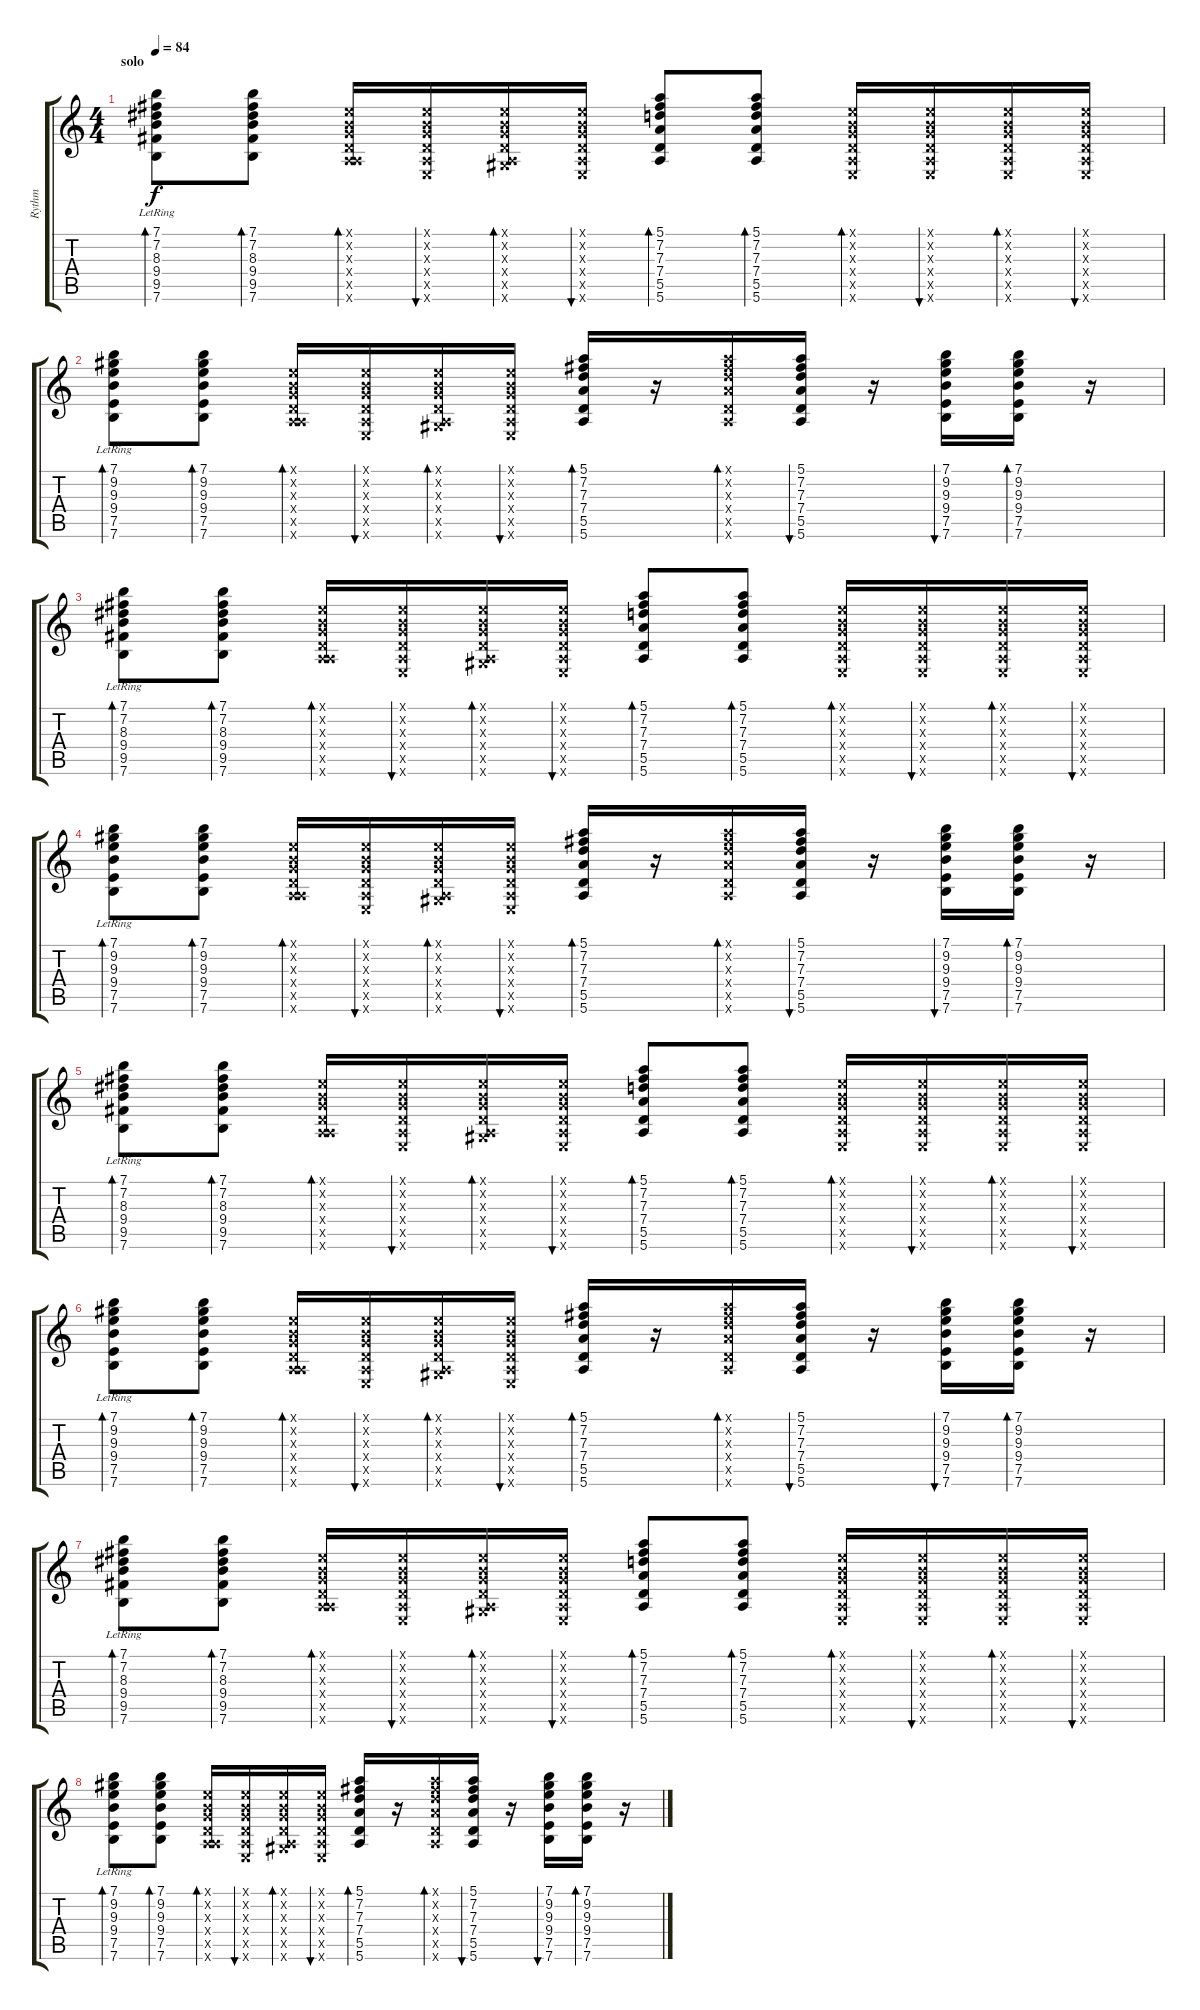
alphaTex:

\track ("Rythm" "Rythm") {instrument acousticguitarsteel}
\staff {score tabs}
\tuning (E4 B3 G3 D3 A2 E2) {hide}
\ts (4 4)
\section ("" "solo")
\tempo 84
\clef g2
\ks c
(7.1 7.2 8.3 9.4 9.5 7.6{lr}).8{bd 30 dy f} (7.1 7.2 8.3 9.4 9.5 7.6).8{bd 30} (0.1{x} 0.2{x} 0.3{x} 0.4{x} 0.5{x} 5.6{x}).16{bd 30} (0.1{x} 0.2{x} 0.3{x} 0.4{x} 0.5{x} 0.6{x}).16{bu 30} (0.1{x} 0.2{x} 0.3{x} 0.4{x} 0.5{x} 4.6{x}).16{bd 30} (0.1{x} 0.2{x} 0.3{x} 0.4{x} 0.5{x} 0.6{x}).16{bu 30} (5.1 7.2 7.3 7.4 5.5 5.6).8{bd 30} (5.1 7.2 7.3 7.4 5.5 5.6).8{bd 30} (0.1{x} 0.2{x} 0.3{x} 0.4{x} 0.5{x} 0.6{x}).16{bd 30} (0.1{x} 0.2{x} 0.3{x} 0.4{x} 0.5{x} 0.6{x}).16{bu 30} (0.1{x} 0.2{x} 0.3{x} 0.4{x} 0.5{x} 0.6{x}).16{bd 30} (0.1{x} 0.2{x} 0.3{x} 0.4{x} 0.5{x} 0.6{x}).16{bu 30} |
(7.1 9.2 9.3 9.4 7.5 7.6{lr}).8{bd 30} (7.1 9.2 9.3 9.4 7.5 7.6).8{bd 30} (0.1{x} 0.2{x} 0.3{x} 0.4{x} 0.5{x} 5.6{x}).16{bd 30} (0.1{x} 0.2{x} 0.3{x} 0.4{x} 0.5{x} 0.6{x}).16{bu 30} (0.1{x} 0.2{x} 0.3{x} 0.4{x} 0.5{x} 4.6{x}).16{bd 30} (0.1{x} 0.2{x} 0.3{x} 0.4{x} 0.5{x} 0.6{x}).16{bu 30} (5.1 7.2 7.3 7.4 5.5 5.6).16{bd 30} r.16 (5.1{x} 7.2{x} 7.3{x} 7.4{x} 5.5{x} 5.6{x}).16{bd 30} (5.1 7.2 7.3 7.4 5.5 5.6).16{bu 30} r.16 (7.1 9.2 9.3 9.4 7.5 7.6).16{bu 30} (7.1 9.2 9.3 9.4 7.5 7.6).16{bd 30} r.16 |
(7.1 7.2 8.3 9.4 9.5 7.6{lr}).8{bd 30} (7.1 7.2 8.3 9.4 9.5 7.6).8{bd 30} (0.1{x} 0.2{x} 0.3{x} 0.4{x} 0.5{x} 5.6{x}).16{bd 30} (0.1{x} 0.2{x} 0.3{x} 0.4{x} 0.5{x} 0.6{x}).16{bu 30} (0.1{x} 0.2{x} 0.3{x} 0.4{x} 0.5{x} 4.6{x}).16{bd 30} (0.1{x} 0.2{x} 0.3{x} 0.4{x} 0.5{x} 0.6{x}).16{bu 30} (5.1 7.2 7.3 7.4 5.5 5.6).8{bd 30} (5.1 7.2 7.3 7.4 5.5 5.6).8{bd 30} (0.1{x} 0.2{x} 0.3{x} 0.4{x} 0.5{x} 0.6{x}).16{bd 30} (0.1{x} 0.2{x} 0.3{x} 0.4{x} 0.5{x} 0.6{x}).16{bu 30} (0.1{x} 0.2{x} 0.3{x} 0.4{x} 0.5{x} 0.6{x}).16{bd 30} (0.1{x} 0.2{x} 0.3{x} 0.4{x} 0.5{x} 0.6{x}).16{bu 30} |
(7.1 9.2 9.3 9.4 7.5 7.6{lr}).8{bd 30} (7.1 9.2 9.3 9.4 7.5 7.6).8{bd 30} (0.1{x} 0.2{x} 0.3{x} 0.4{x} 0.5{x} 5.6{x}).16{bd 30} (0.1{x} 0.2{x} 0.3{x} 0.4{x} 0.5{x} 0.6{x}).16{bu 30} (0.1{x} 0.2{x} 0.3{x} 0.4{x} 0.5{x} 4.6{x}).16{bd 30} (0.1{x} 0.2{x} 0.3{x} 0.4{x} 0.5{x} 0.6{x}).16{bu 30} (5.1 7.2 7.3 7.4 5.5 5.6).16{bd 30} r.16 (5.1{x} 7.2{x} 7.3{x} 7.4{x} 5.5{x} 5.6{x}).16{bd 30} (5.1 7.2 7.3 7.4 5.5 5.6).16{bu 30} r.16 (7.1 9.2 9.3 9.4 7.5 7.6).16{bu 30} (7.1 9.2 9.3 9.4 7.5 7.6).16{bd 30} r.16 |
(7.1 7.2 8.3 9.4 9.5 7.6{lr}).8{bd 30} (7.1 7.2 8.3 9.4 9.5 7.6).8{bd 30} (0.1{x} 0.2{x} 0.3{x} 0.4{x} 0.5{x} 5.6{x}).16{bd 30} (0.1{x} 0.2{x} 0.3{x} 0.4{x} 0.5{x} 0.6{x}).16{bu 30} (0.1{x} 0.2{x} 0.3{x} 0.4{x} 0.5{x} 4.6{x}).16{bd 30} (0.1{x} 0.2{x} 0.3{x} 0.4{x} 0.5{x} 0.6{x}).16{bu 30} (5.1 7.2 7.3 7.4 5.5 5.6).8{bd 30} (5.1 7.2 7.3 7.4 5.5 5.6).8{bd 30} (0.1{x} 0.2{x} 0.3{x} 0.4{x} 0.5{x} 0.6{x}).16{bd 30} (0.1{x} 0.2{x} 0.3{x} 0.4{x} 0.5{x} 0.6{x}).16{bu 30} (0.1{x} 0.2{x} 0.3{x} 0.4{x} 0.5{x} 0.6{x}).16{bd 30} (0.1{x} 0.2{x} 0.3{x} 0.4{x} 0.5{x} 0.6{x}).16{bu 30} |
(7.1 9.2 9.3 9.4 7.5 7.6{lr}).8{bd 30} (7.1 9.2 9.3 9.4 7.5 7.6).8{bd 30} (0.1{x} 0.2{x} 0.3{x} 0.4{x} 0.5{x} 5.6{x}).16{bd 30} (0.1{x} 0.2{x} 0.3{x} 0.4{x} 0.5{x} 0.6{x}).16{bu 30} (0.1{x} 0.2{x} 0.3{x} 0.4{x} 0.5{x} 4.6{x}).16{bd 30} (0.1{x} 0.2{x} 0.3{x} 0.4{x} 0.5{x} 0.6{x}).16{bu 30} (5.1 7.2 7.3 7.4 5.5 5.6).16{bd 30} r.16 (5.1{x} 7.2{x} 7.3{x} 7.4{x} 5.5{x} 5.6{x}).16{bd 30} (5.1 7.2 7.3 7.4 5.5 5.6).16{bu 30} r.16 (7.1 9.2 9.3 9.4 7.5 7.6).16{bu 30} (7.1 9.2 9.3 9.4 7.5 7.6).16{bd 30} r.16 |
(7.1 7.2 8.3 9.4 9.5 7.6{lr}).8{bd 30} (7.1 7.2 8.3 9.4 9.5 7.6).8{bd 30} (0.1{x} 0.2{x} 0.3{x} 0.4{x} 0.5{x} 5.6{x}).16{bd 30} (0.1{x} 0.2{x} 0.3{x} 0.4{x} 0.5{x} 0.6{x}).16{bu 30} (0.1{x} 0.2{x} 0.3{x} 0.4{x} 0.5{x} 4.6{x}).16{bd 30} (0.1{x} 0.2{x} 0.3{x} 0.4{x} 0.5{x} 0.6{x}).16{bu 30} (5.1 7.2 7.3 7.4 5.5 5.6).8{bd 30} (5.1 7.2 7.3 7.4 5.5 5.6).8{bd 30} (0.1{x} 0.2{x} 0.3{x} 0.4{x} 0.5{x} 0.6{x}).16{bd 30} (0.1{x} 0.2{x} 0.3{x} 0.4{x} 0.5{x} 0.6{x}).16{bu 30} (0.1{x} 0.2{x} 0.3{x} 0.4{x} 0.5{x} 0.6{x}).16{bd 30} (0.1{x} 0.2{x} 0.3{x} 0.4{x} 0.5{x} 0.6{x}).16{bu 30} |
(7.1 9.2 9.3 9.4 7.5 7.6{lr}).8{bd 30} (7.1 9.2 9.3 9.4 7.5 7.6).8{bd 30} (0.1{x} 0.2{x} 0.3{x} 0.4{x} 0.5{x} 5.6{x}).16{bd 30} (0.1{x} 0.2{x} 0.3{x} 0.4{x} 0.5{x} 0.6{x}).16{bu 30} (0.1{x} 0.2{x} 0.3{x} 0.4{x} 0.5{x} 4.6{x}).16{bd 30} (0.1{x} 0.2{x} 0.3{x} 0.4{x} 0.5{x} 0.6{x}).16{bu 30} (5.1 7.2 7.3 7.4 5.5 5.6).16{bd 30} r.16 (5.1{x} 7.2{x} 7.3{x} 7.4{x} 5.5{x} 5.6{x}).16{bd 30} (5.1 7.2 7.3 7.4 5.5 5.6).16{bu 30} r.16 (7.1 9.2 9.3 9.4 7.5 7.6).16{bu 30} (7.1 9.2 9.3 9.4 7.5 7.6).16{bd 30} r.16
